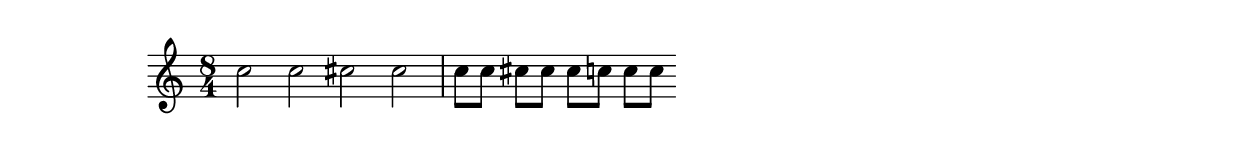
\version "1.7.16"

\header {
texidoc = "Accidentals sticking out to the left
of a note will take a little more space, but only if the spacing is tight." 
}

\score { \notes \relative c'' {
    \time 8/4
    c2 c2 cis2 cis2 |
    c8 c8 cis8 cis8 cis c c c]
}
\paper { raggedright = ##t}

}

%% new-chords-done %%
